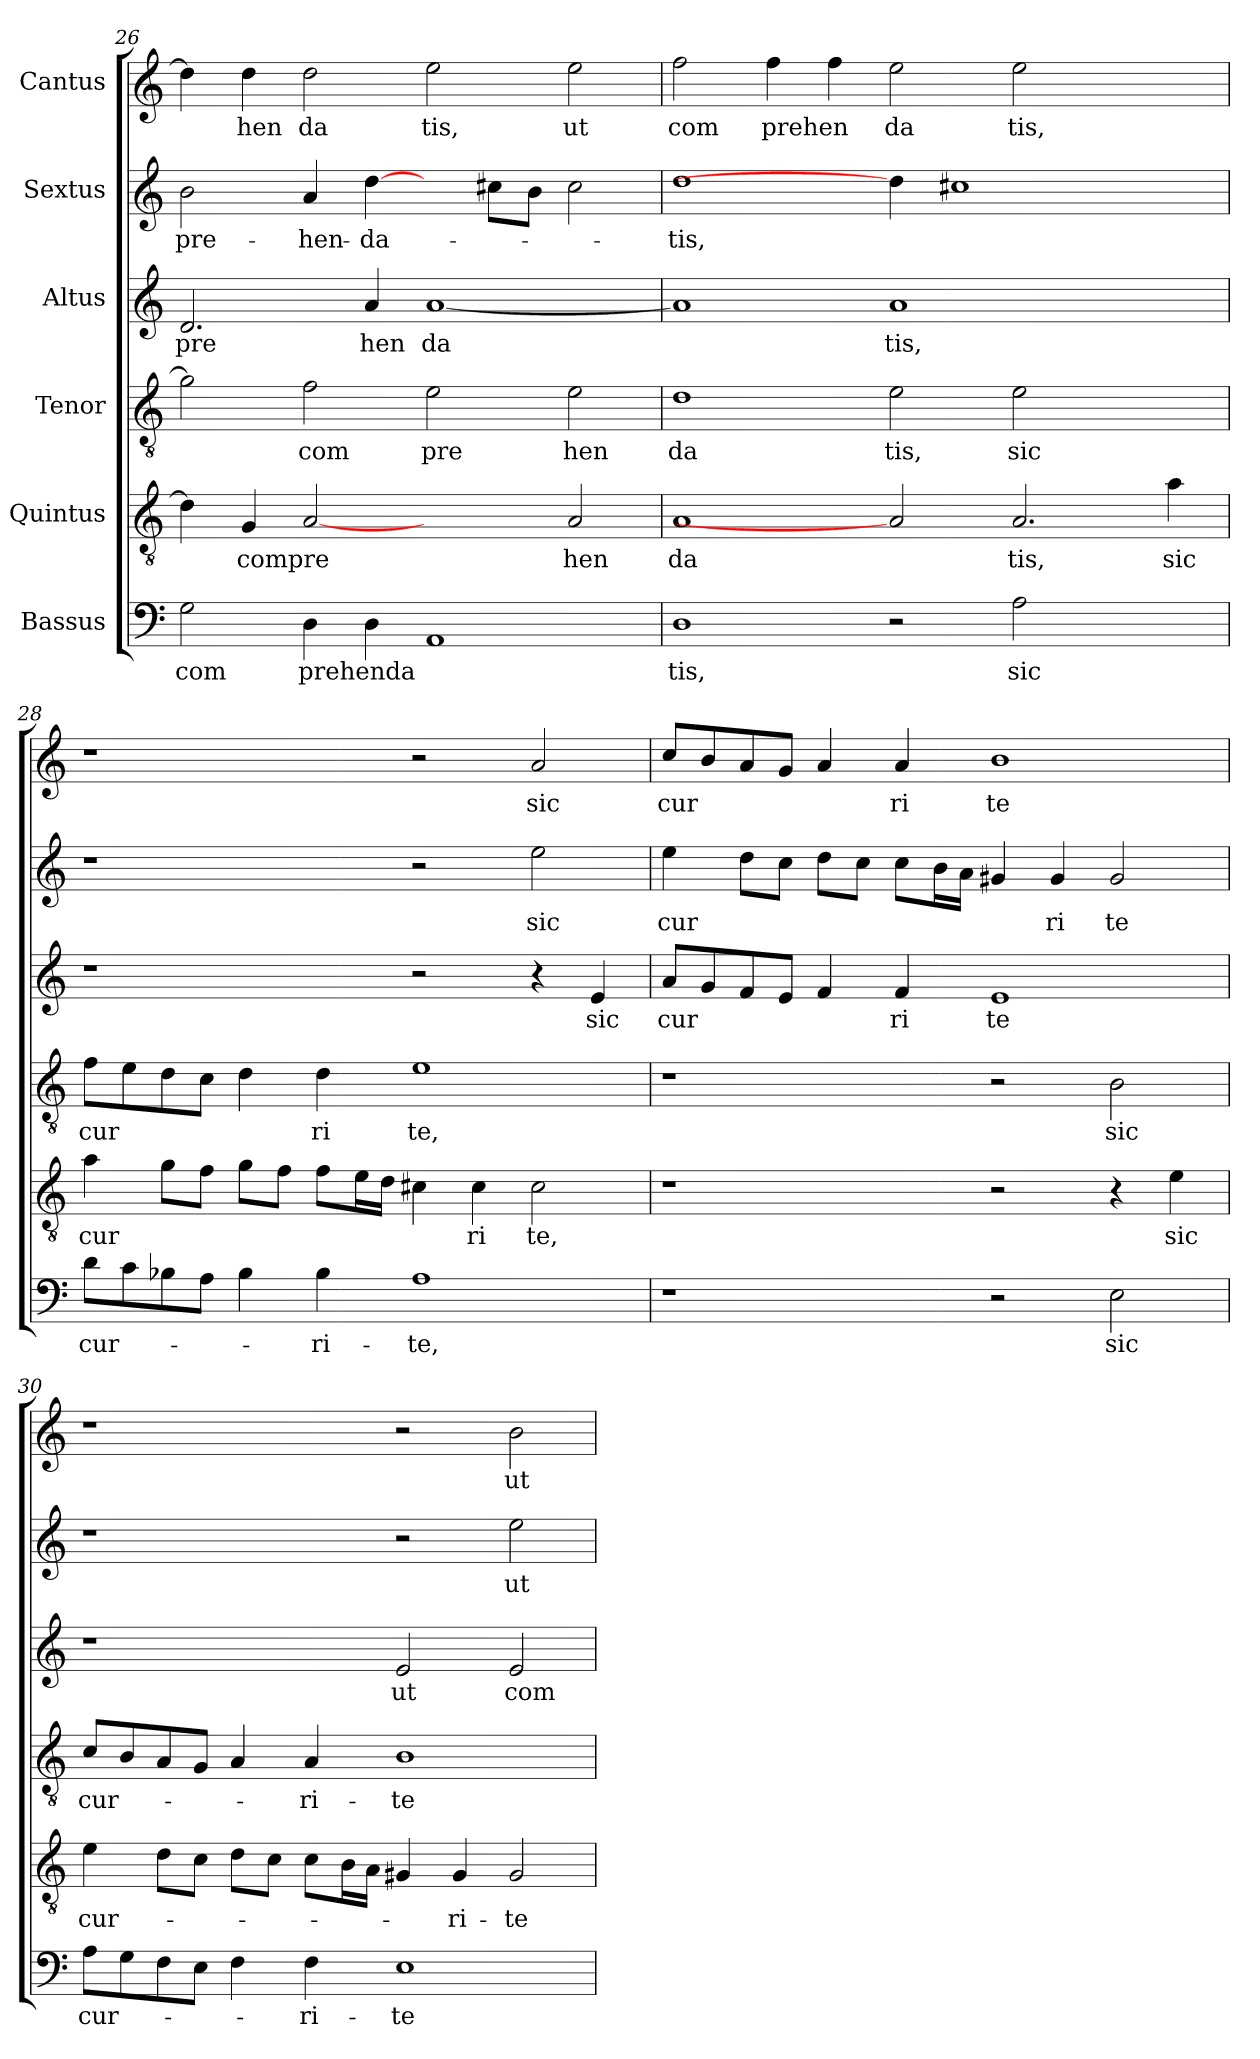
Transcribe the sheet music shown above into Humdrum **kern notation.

**kern	**text	**kern	**text	**kern	**text	**kern	**text	**kern	**text	**kern	**text
*part6	*part6	*part5	*part5	*part4	*part4	*part3	*part3	*part2	*part2	*part1	*part1
*staff6	*staff6	*staff5	*staff5	*staff4	*staff4	*staff3	*staff3	*staff2	*staff2	*staff1	*staff1
*I"Bassus	*	*I"Quintus	*	*I"Tenor	*	*I"Altus	*	*I"Sextus	*	*I"Cantus	*
*clefF4	*	*clefGv2	*	*clefGv2	*	*clefG2	*	*clefG2	*	*clefG2	*
*k[]	*	*k[]	*	*k[]	*	*k[]	*	*k[]	*	*k[]	*
=26	=26	=26	=26	=26	=26	=26	=26	=26	=26	=26	=26
!	!LO:LY:b	!	!	!	!	!	!LO:LY:b	!	!LO:LY:b	!	!
2G\	com	4d\]	.	2g\]	.	2.d/	pre	2b\	-pre-	4dd\]	.
!	!	!	!LO:LY:b	!	!	!	!	!	!	!	!LO:LY:b
.	.	4G/	compre	.	.	.	.	.	.	4dd\	hen
!	!LO:LY:b	!	!	!	!LO:LY:b	!	!	!	!LO:LY:b	!	!LO:LY:b
4D\	prehenda	[2A	.	2f\	com	.	.	4a/	-hen-	2dd\	da
!	!	!	!	!	!	!	!LO:LY:b	!	!LO:LY:b	!	!
4D\	.	.	.	.	.	4a/	hen	[4dd\	-da-	.	.
!	!	!	!	!	!LO:LY:b	!	!LO:LY:b	!	!	!	!LO:LY:b
1AA	.	2ryy	.	2e\	pre	[>1a	da	4ryy	.	2ee\	tis,
.	.	.	.	.	.	.	.	8cc#X\L	.	.	.
.	.	.	.	.	.	.	.	8b\J	.	.	.
!	!	!	!LO:LY:b	!	!LO:LY:b	!	!	!	!	!	!LO:LY:b
.	.	2A/	hen	2e\	hen	.	.	2cc#\	.	2ee\	ut
!!LO:PB:g=z
=27	=27	=27	=27	=27	=27	=27	=27	=27	=27	=27	=27
!	!LO:LY:b	!	!LO:LY:b	!	!LO:LY:b	!	!	!	!LO:LY:b	!	!LO:LY:b
1D	tis,	1A	da	1d	da	1a]	.	1dd	-tis,	2ff\	com
!	!	!	!	!	!	!	!	!	!	!	!LO:LY:b
.	.	.	.	.	.	.	.	.	.	4ff\	prehen
.	.	.	.	.	.	.	.	.	.	4ff\	.
!	!	!	!	!	!LO:LY:b	!	!LO:LY:b	!	!	!	!LO:LY:b
2r	.	2A]	.	2e\	tis,	1a	tis,	4dd\]	.	2ee\	da
.	.	.	.	.	.	.	.	1cc#X	.	.	.
!	!LO:LY:b	!	!LO:LY:b	!	!LO:LY:b	!	!	!	!	!	!LO:LY:b
2A\	sic	2.A/	tis,	2e\	sic	.	.	.	.	2ee\	tis,
2ryy	.	.	.	2ryy	.	2ryy	.	.	.	2ryy	.
!	!	!	!LO:LY:b	!	!	!	!	!	!	!	!
.	.	4a\	sic	.	.	.	.	4ryy	.	.	.
=28	=28	=28	=28	=28	=28	=28	=28	=28	=28	=28	=28
!	!LO:LY:b	!	!LO:LY:b	!	!LO:LY:b	!	!	!	!	!	!
8d\L	cur-	4a\	cur	8f\L	cur	1r	.	1r	.	1r	.
8c\	.	.	.	8e\	.	.	.	.	.	.	.
8B-X\	.	8g\L	.	8d\	.	.	.	.	.	.	.
8A\J	.	8f\J	.	8c\J	.	.	.	.	.	.	.
4B-\	.	8g\L	.	4d\	.	.	.	.	.	.	.
.	.	8f\J	.	.	.	.	.	.	.	.	.
!	!LO:LY:b	!	!	!	!LO:LY:b	!	!	!	!	!	!
4B-\	-ri-	8f\L	.	4d\	ri	.	.	.	.	.	.
.	.	16e\L	.	.	.	.	.	.	.	.	.
.	.	16d\JJ	.	.	.	.	.	.	.	.	.
!	!LO:LY:b	!	!	!	!LO:LY:b	!	!	!	!	!	!
1A	-te,	4c#X\	.	1e	te,	2r	.	2r	.	2r	.
!	!	!	!LO:LY:b	!	!	!	!	!	!	!	!
.	.	4c#\	ri	.	.	.	.	.	.	.	.
!	!	!	!LO:LY:b	!	!	!	!	!	!LO:LY:b	!	!LO:LY:b
.	.	2c#\	te,	.	.	4r	.	2ee\	sic	2a/	sic
!	!	!	!	!	!	!	!LO:LY:b	!	!	!	!
.	.	.	.	.	.	4e/	sic	.	.	.	.
=29	=29	=29	=29	=29	=29	=29	=29	=29	=29	=29	=29
!	!	!	!	!	!	!	!LO:LY:b	!	!LO:LY:b	!	!LO:LY:b
1r	.	1r	.	1r	.	8a/L	cur	4ee\	cur	8cc/L	cur
.	.	.	.	.	.	8g/	.	.	.	8b/	.
.	.	.	.	.	.	8f/	.	8dd\L	.	8a/	.
.	.	.	.	.	.	8e/J	.	8cc\J	.	8g/J	.
.	.	.	.	.	.	4f/	.	8dd\L	.	4a/	.
.	.	.	.	.	.	.	.	8cc\J	.	.	.
!	!	!	!	!	!	!	!LO:LY:b	!	!	!	!LO:LY:b
.	.	.	.	.	.	4f/	ri	8cc\L	.	4a/	ri
.	.	.	.	.	.	.	.	16b\L	.	.	.
.	.	.	.	.	.	.	.	16a\JJ	.	.	.
!	!	!	!	!	!	!	!LO:LY:b	!	!	!	!LO:LY:b
2r	.	2r	.	2r	.	1e	te	4g#X/	.	1b	te
!	!	!	!	!	!	!	!	!	!LO:LY:b	!	!
.	.	.	.	.	.	.	.	4g#/	ri	.	.
!	!LO:LY:b	!	!	!	!LO:LY:b	!	!	!	!LO:LY:b	!	!
2E\	sic	4r	.	2B\	sic	.	.	2g#/	te	.	.
!	!	!	!LO:LY:b	!	!	!	!	!	!	!	!
.	.	4e\	sic	.	.	.	.	.	.	.	.
!!LO:LB:g=z
=30	=30	=30	=30	=30	=30	=30	=30	=30	=30	=30	=30
!	!LO:LY:b	!	!LO:LY:b	!	!LO:LY:b	!	!	!	!	!	!
8A\L	cur-	4e\	cur-	8c/L	cur-	1r	.	1r	.	1r	.
8G\	.	.	.	8B/	.	.	.	.	.	.	.
8F\	.	8d\L	.	8A/	.	.	.	.	.	.	.
8E\J	.	8c\J	.	8G/J	.	.	.	.	.	.	.
4F\	.	8d\L	.	4A/	.	.	.	.	.	.	.
.	.	8c\J	.	.	.	.	.	.	.	.	.
!	!LO:LY:b	!	!	!	!LO:LY:b	!	!	!	!	!	!
4F\	-ri-	8c\L	.	4A/	-ri-	.	.	.	.	.	.
.	.	16B\L	.	.	.	.	.	.	.	.	.
.	.	16A\JJ	.	.	.	.	.	.	.	.	.
!	!LO:LY:b	!	!	!	!LO:LY:b	!	!LO:LY:b	!	!	!	!
1E	-te	4G#X/	.	1B	-te	2e/	ut	2r	.	2r	.
!	!	!	!LO:LY:b	!	!	!	!	!	!	!	!
.	.	4G#/	-ri-	.	.	.	.	.	.	.	.
!	!	!	!LO:LY:b	!	!	!	!LO:LY:b	!	!LO:LY:b	!	!LO:LY:b
.	.	2G#/	-te	.	.	2e/	com	2ee\	ut	2b\	ut
=	=	=	=	=	=	=	=	=	=	=	=
*-	*-	*-	*-	*-	*-	*-	*-	*-	*-	*-	*-
